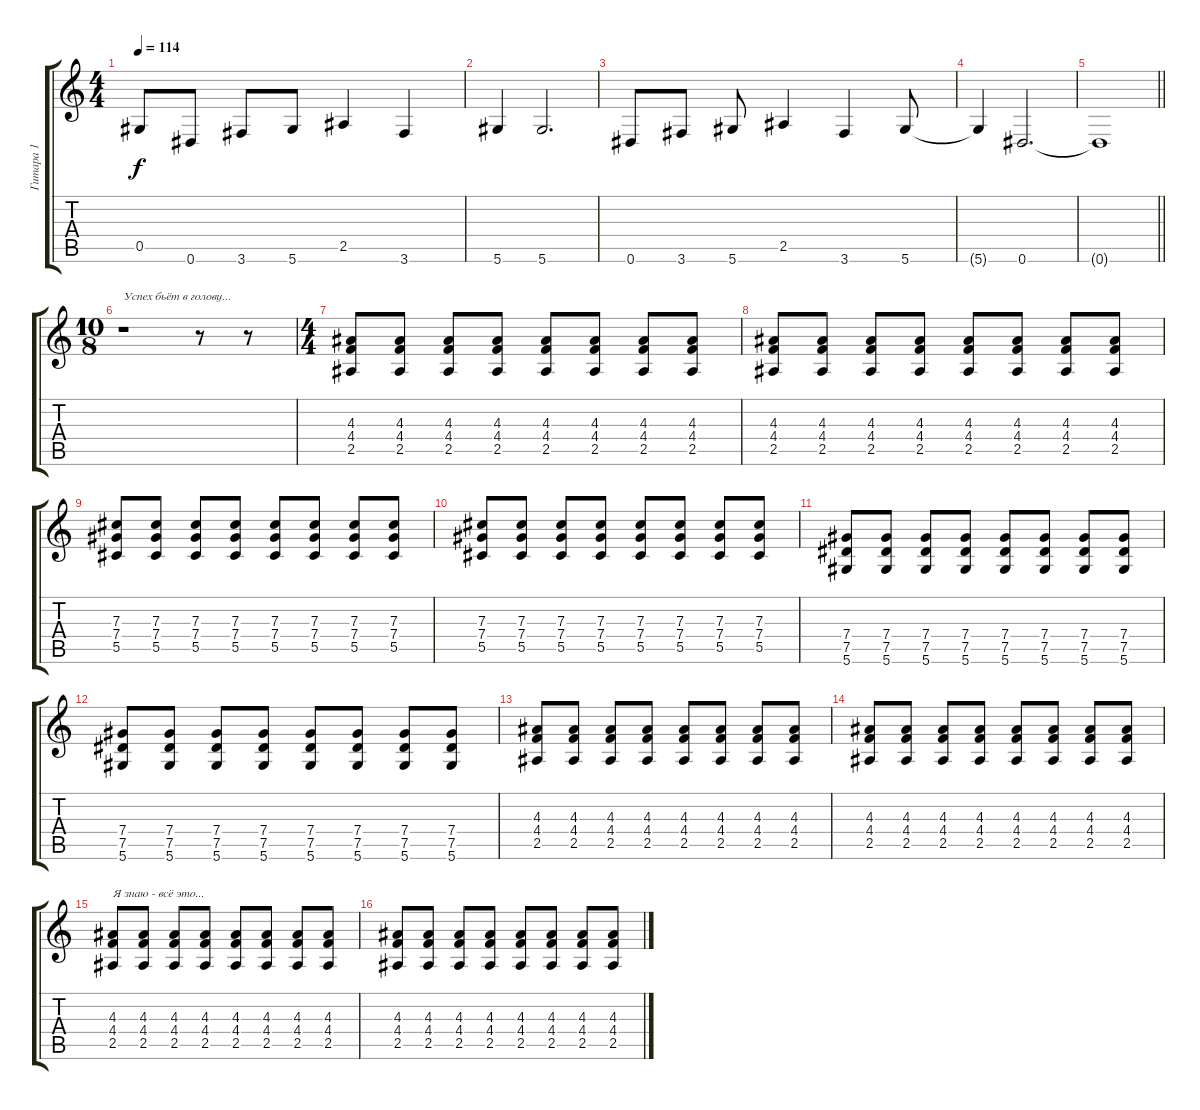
\track ("Гитара 1" "Гитара 1") {instrument electricguitarjazz}
\staff {score tabs}
\tuning (Eb4 Bb3 Gb3 Db3 Ab2 Eb2) {hide}
\ts (4 4)
\tempo 114
\clef g2
\ks c
0.5{t}.8{dy f} 0.6.8 3.6.8 5.6.8 2.5.4 3.6.4 |
5.6.4 5.6.2{d} |
0.6.8 3.6.8 5.6.8 2.5.4 3.6.4 5.6.8 |
5.6{t}.4 0.6.2{d} |
\barLineRight lightlight
0.6{t}.1 |
\ts (10 8)
r.1{txt "Успех бьёт в голову..."} r.8 r.8 |
\ts (4 4)
(4.3 4.4 2.5).8 (4.3 4.4 2.5).8 (4.3 4.4 2.5).8 (4.3 4.4 2.5).8 (4.3 4.4 2.5).8 (4.3 4.4 2.5).8 (4.3 4.4 2.5).8 (4.3 4.4 2.5).8 |
(4.3 4.4 2.5).8 (4.3 4.4 2.5).8 (4.3 4.4 2.5).8 (4.3 4.4 2.5).8 (4.3 4.4 2.5).8 (4.3 4.4 2.5).8 (4.3 4.4 2.5).8 (4.3 4.4 2.5).8 |
(7.3 7.4 5.5).8 (7.3 7.4 5.5).8 (7.3 7.4 5.5).8 (7.3 7.4 5.5).8 (7.3 7.4 5.5).8 (7.3 7.4 5.5).8 (7.3 7.4 5.5).8 (7.3 7.4 5.5).8 |
(7.3 7.4 5.5).8 (7.3 7.4 5.5).8 (7.3 7.4 5.5).8 (7.3 7.4 5.5).8 (7.3 7.4 5.5).8 (7.3 7.4 5.5).8 (7.3 7.4 5.5).8 (7.3 7.4 5.5).8 |
(7.4 7.5 5.6).8 (7.4 7.5 5.6).8 (7.4 7.5 5.6).8 (7.4 7.5 5.6).8 (7.4 7.5 5.6).8 (7.4 7.5 5.6).8 (7.4 7.5 5.6).8 (7.4 7.5 5.6).8 |
(7.4 7.5 5.6).8 (7.4 7.5 5.6).8 (7.4 7.5 5.6).8 (7.4 7.5 5.6).8 (7.4 7.5 5.6).8 (7.4 7.5 5.6).8 (7.4 7.5 5.6).8 (7.4 7.5 5.6).8 |
(4.3 4.4 2.5).8 (4.3 4.4 2.5).8 (4.3 4.4 2.5).8 (4.3 4.4 2.5).8 (4.3 4.4 2.5).8 (4.3 4.4 2.5).8 (4.3 4.4 2.5).8 (4.3 4.4 2.5).8 |
(4.3 4.4 2.5).8 (4.3 4.4 2.5).8 (4.3 4.4 2.5).8 (4.3 4.4 2.5).8 (4.3 4.4 2.5).8 (4.3 4.4 2.5).8 (4.3 4.4 2.5).8 (4.3 4.4 2.5).8 |
(4.3 4.4 2.5).8{txt "Я знаю - всё это..."} (4.3 4.4 2.5).8 (4.3 4.4 2.5).8 (4.3 4.4 2.5).8 (4.3 4.4 2.5).8 (4.3 4.4 2.5).8 (4.3 4.4 2.5).8 (4.3 4.4 2.5).8 |
(4.3 4.4 2.5).8 (4.3 4.4 2.5).8 (4.3 4.4 2.5).8 (4.3 4.4 2.5).8 (4.3 4.4 2.5).8 (4.3 4.4 2.5).8 (4.3 4.4 2.5).8 (4.3 4.4 2.5).8
